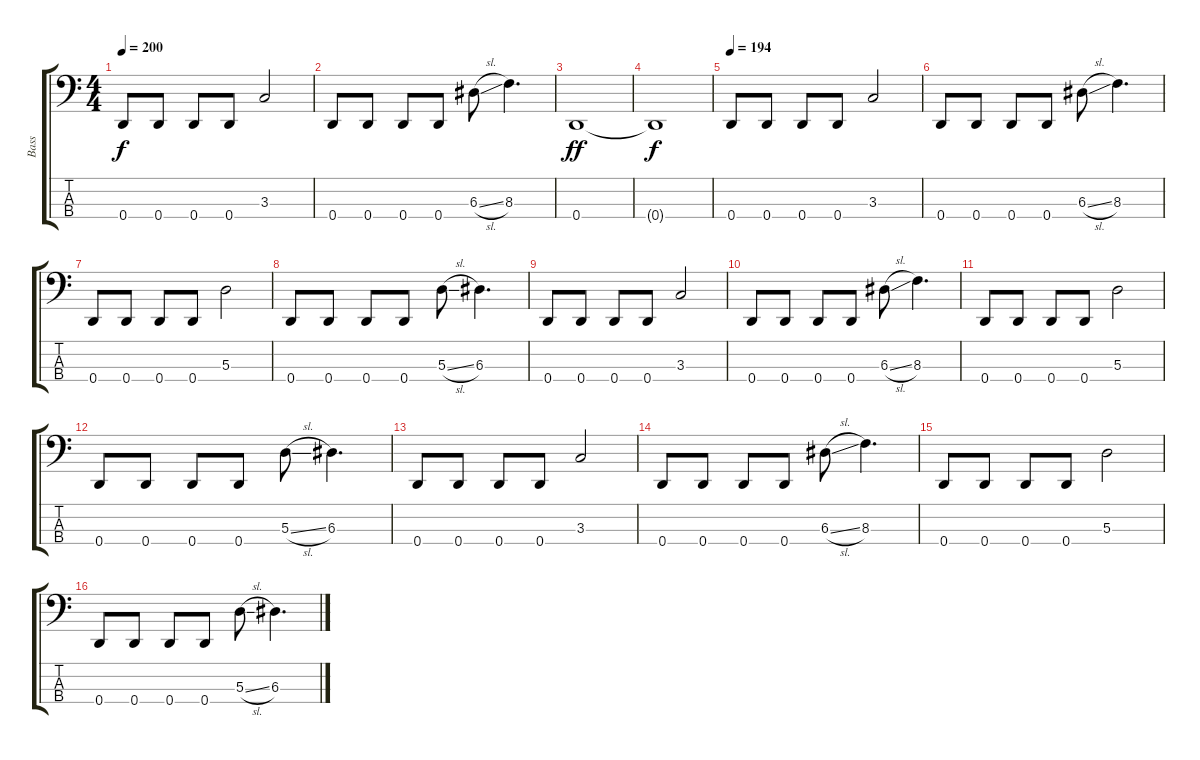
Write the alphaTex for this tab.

\track ("Bass" "Bass") {instrument electricbassfinger}
\staff {score tabs}
\tuning (G2 D2 A1 D1) {hide}
\ts (4 4)
\tempo 200
\clef f4
\ks c
0.4.8{dy f} 0.4.8 0.4.8 0.4.8 3.3.2 |
0.4.8 0.4.8 0.4.8 0.4.8 6.3{sl}.8 8.3.4{d} |
0.4.1{dy ff} |
0.4{t}.1{dy f} |
\tempo 194
0.4.8 0.4.8 0.4.8 0.4.8 3.3.2 |
0.4.8 0.4.8 0.4.8 0.4.8 6.3{sl}.8 8.3.4{d} |
0.4.8 0.4.8 0.4.8 0.4.8 5.3.2 |
0.4.8 0.4.8 0.4.8 0.4.8 5.3{sl}.8 6.3.4{d} |
0.4.8 0.4.8 0.4.8 0.4.8 3.3.2 |
0.4.8 0.4.8 0.4.8 0.4.8 6.3{sl}.8 8.3.4{d} |
0.4.8 0.4.8 0.4.8 0.4.8 5.3.2 |
0.4.8 0.4.8 0.4.8 0.4.8 5.3{sl}.8 6.3.4{d} |
0.4.8 0.4.8 0.4.8 0.4.8 3.3.2 |
0.4.8 0.4.8 0.4.8 0.4.8 6.3{sl}.8 8.3.4{d} |
0.4.8 0.4.8 0.4.8 0.4.8 5.3.2 |
0.4.8 0.4.8 0.4.8 0.4.8 5.3{sl}.8 6.3.4{d}
